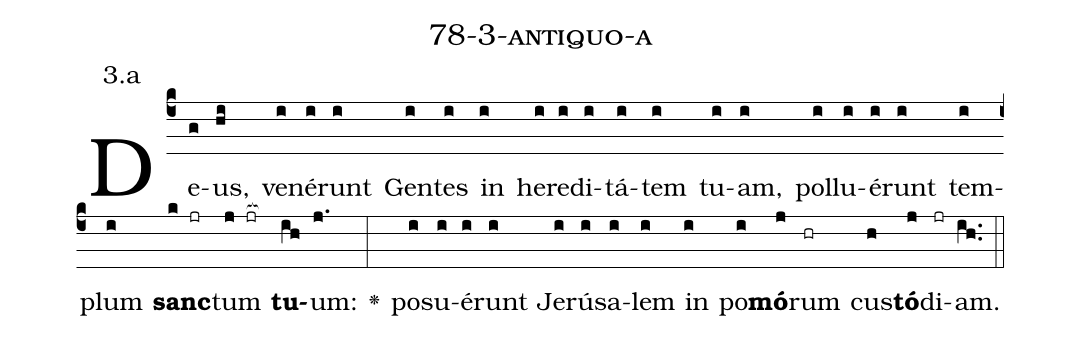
name: 78-3-antiquo-a;
annotation: 3.a;
%%
(c4)De(g)us,(hi) ve(i)né(i)runt(i) Gen(i)tes(i) in(i) he(i)re(i)di(i)tá(i)tem(i) tu(i)am,(i) pol(i)lu(i)é(i)runt(i) tem(i)plum(i) <b>sanc</b>(k jr)tum(j jr[ocb:1{]) <b>tu</b>(ih[ocb:0}])um:(j.) <v>\greheightstar</v>(:) po(i)su(i)é(i)runt(i) Je(i)rú(i)sa(i)lem(i) in(i) po(i)<b>mó</b>(j)rum(hr) cus(h)<b>tó</b>(j)di(jr)am.(ih..) (::)


%E(i) u(i) o(j) u(h) a(j) e.(ih..) (::)
